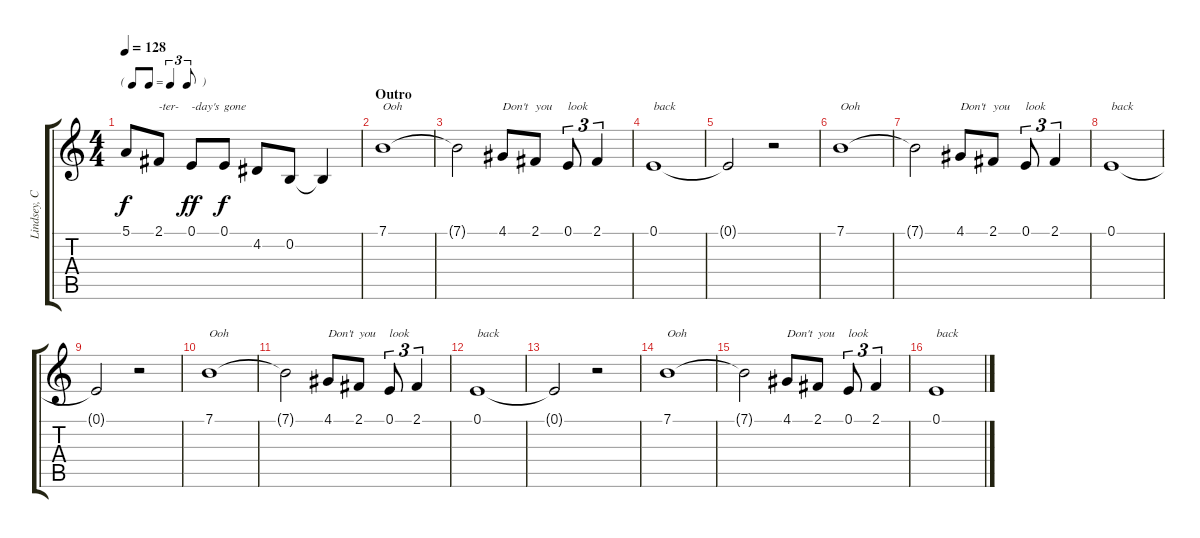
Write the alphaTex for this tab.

\track ("Lindsey, Christine & Stevie - Vocals" "Lindsey, C") {instrument lead6voice}
\staff {score tabs}
\tuning (E4 B3 G3 D3 A2 E2) {hide}
\ts (4 4)
\tf triplet8th
\tempo 128
\clef g2
\ks c
5.1{t}.8{dy f} 2.1.8{txt "-ter-"} 0.1.8{txt "-day's" dy ff} 0.1.8{txt "gone" dy f} 4.2.8 0.2.8 0.2{t}.4 |
\section ("" "Outro")
7.1.1{txt "Ooh"} |
7.1{t}.2 4.1.8{txt "Don't"} 2.1.8{txt "you"} 0.1.8{tu (3 2) txt "look"} 2.1.4{tu (3 2)} |
0.1.1{txt "back"} |
0.1{t}.2 r.2 |
7.1.1{txt "Ooh"} |
7.1{t}.2 4.1.8{txt "Don't"} 2.1.8{txt "you"} 0.1.8{tu (3 2) txt "look"} 2.1.4{tu (3 2)} |
0.1.1{txt "back"} |
0.1{t}.2 r.2 |
7.1.1{txt "Ooh"} |
7.1{t}.2 4.1.8{txt "Don't"} 2.1.8{txt "you"} 0.1.8{tu (3 2) txt "look"} 2.1.4{tu (3 2)} |
0.1.1{txt "back"} |
0.1{t}.2 r.2 |
7.1.1{txt "Ooh"} |
7.1{t}.2 4.1.8{txt "Don't"} 2.1.8{txt "you"} 0.1.8{tu (3 2) txt "look"} 2.1.4{tu (3 2)} |
0.1.1{txt "back"}
